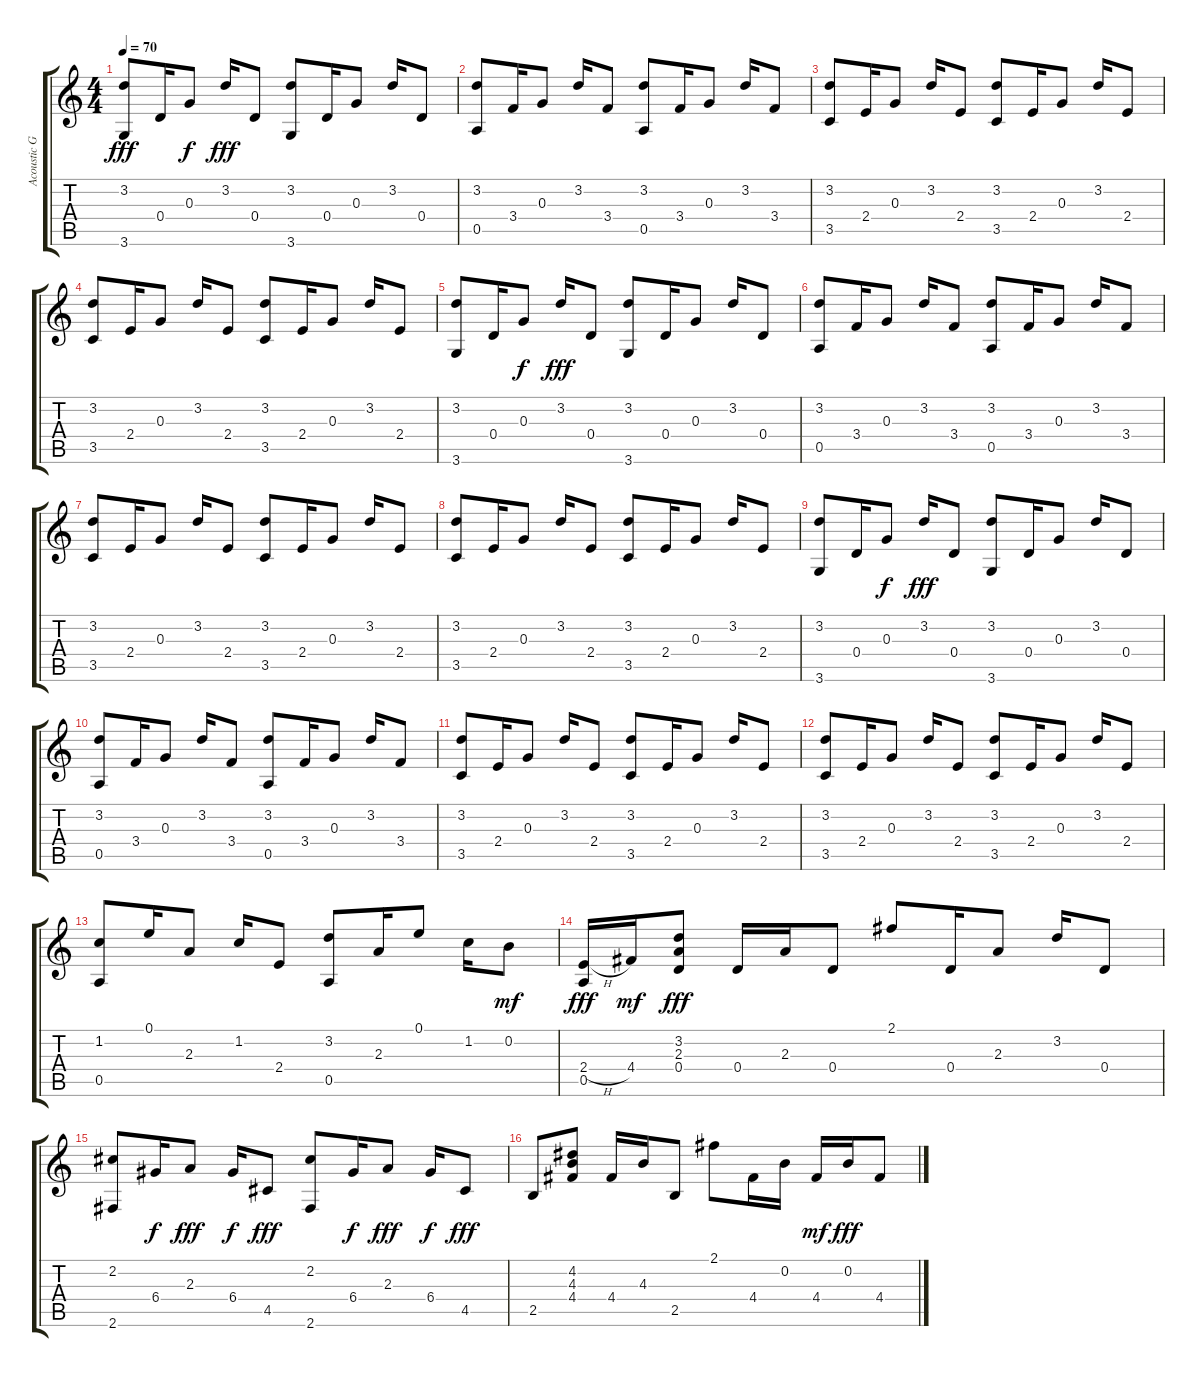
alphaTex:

\track ("Acoustic Guitar" "Acoustic G") {instrument acousticguitarsteel}
\staff {score tabs}
\tuning (E4 B3 G3 D3 A2 E2) {hide}
\ts (4 4)
\tempo 70
\clef g2
\ks c
(3.2 3.6).8{dy fff instrument acousticguitarsteel} 0.4.16 0.3.8{dy f} 3.2.16{dy fff} 0.4.8 (3.2 3.6).8 0.4.16 0.3.8 3.2.16 0.4.8 |
(3.2 0.5).8 3.4.16 0.3.8 3.2.16 3.4.8 (3.2 0.5).8 3.4.16 0.3.8 3.2.16 3.4.8 |
(3.2 3.5).8 2.4.16 0.3.8 3.2.16 2.4.8 (3.2 3.5).8 2.4.16 0.3.8 3.2.16 2.4.8 |
(3.2 3.5).8 2.4.16 0.3.8 3.2.16 2.4.8 (3.2 3.5).8 2.4.16 0.3.8 3.2.16 2.4.8 |
(3.2 3.6).8 0.4.16 0.3.8{dy f} 3.2.16{dy fff} 0.4.8 (3.2 3.6).8 0.4.16 0.3.8 3.2.16 0.4.8 |
(3.2 0.5).8 3.4.16 0.3.8 3.2.16 3.4.8 (3.2 0.5).8 3.4.16 0.3.8 3.2.16 3.4.8 |
(3.2 3.5).8 2.4.16 0.3.8 3.2.16 2.4.8 (3.2 3.5).8 2.4.16 0.3.8 3.2.16 2.4.8 |
(3.2 3.5).8 2.4.16 0.3.8 3.2.16 2.4.8 (3.2 3.5).8 2.4.16 0.3.8 3.2.16 2.4.8 |
(3.2 3.6).8 0.4.16 0.3.8{dy f} 3.2.16{dy fff} 0.4.8 (3.2 3.6).8 0.4.16 0.3.8 3.2.16 0.4.8 |
(3.2 0.5).8 3.4.16 0.3.8 3.2.16 3.4.8 (3.2 0.5).8 3.4.16 0.3.8 3.2.16 3.4.8 |
(3.2 3.5).8 2.4.16 0.3.8 3.2.16 2.4.8 (3.2 3.5).8 2.4.16 0.3.8 3.2.16 2.4.8 |
(3.2 3.5).8 2.4.16 0.3.8 3.2.16 2.4.8 (3.2 3.5).8 2.4.16 0.3.8 3.2.16 2.4.8 |
(1.2 0.5).8 0.1.16 2.3.8 1.2.16 2.4.8 (3.2 0.5).8 2.3.16 0.1.8 1.2.16 0.2.8{dy mf} |
(2.4{h} 0.5).16{dy fff} 4.4.16{dy mf} (3.2 2.3 0.4).8{dy fff} 0.4.16 2.3.16 0.4.8 2.1.8 0.4.16 2.3.8 3.2.16 0.4.8 |
(2.2 2.6).8 6.4.16{dy f} 2.3.8{dy fff} 6.4.16{dy f} 4.5.8{dy fff} (2.2 2.6).8 6.4.16{dy f} 2.3.8{dy fff} 6.4.16{dy f} 4.5.8{dy fff} |
2.5.8 (4.2 4.3 4.4).8 4.4.16 4.3.16 2.5.8 2.1.8 4.4.16 0.2.16 4.4.16{dy mf} 0.2.16{dy fff} 4.4.8
